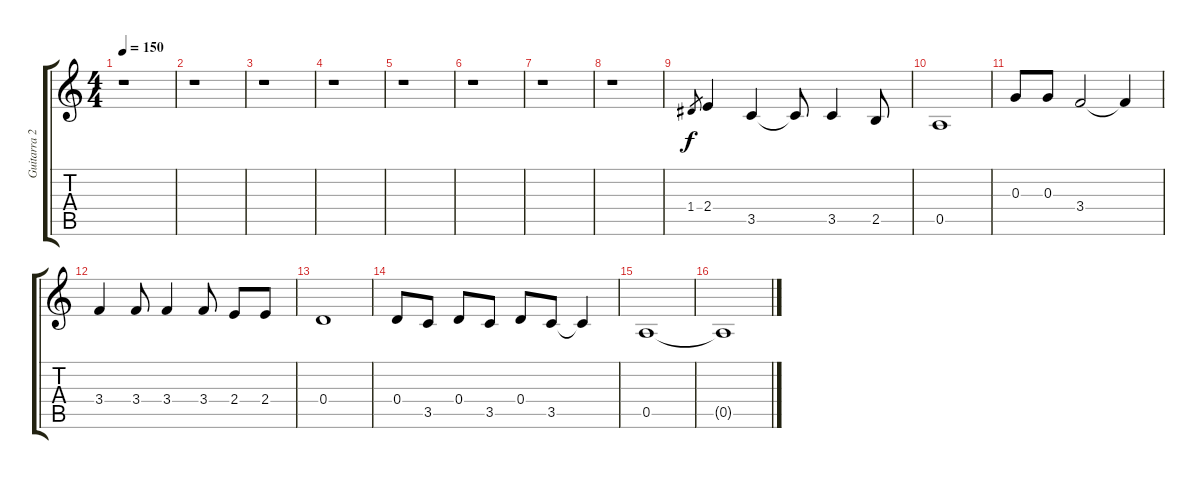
\track ("Guitarra 2" "Guitarra 2") {instrument overdrivenguitar}
\staff {score tabs}
\tuning (E4 B3 G3 D3 A2 E2) {hide}
\ts (4 4)
\tempo 150
\clef g2
\ks c
r.1{dy f instrument overdrivenguitar} |
r.1 |
r.1 |
r.1 |
r.1 |
r.1 |
r.1 |
r.1 |
1.4.8{gr} 2.4.4{balance 2} 3.5.4 3.5{t}.8 3.5.4 2.5.8 |
0.5.1 |
0.3.8 0.3.8 3.4.2 3.4{t}.4 |
3.4.4 3.4.8 3.4.4 3.4.8 2.4.8 2.4.8 |
0.4.1 |
0.4.8 3.5.8 0.4.8 3.5.8 0.4.8 3.5.8 3.5{t}.4 |
0.5.1 |
0.5{t}.1
